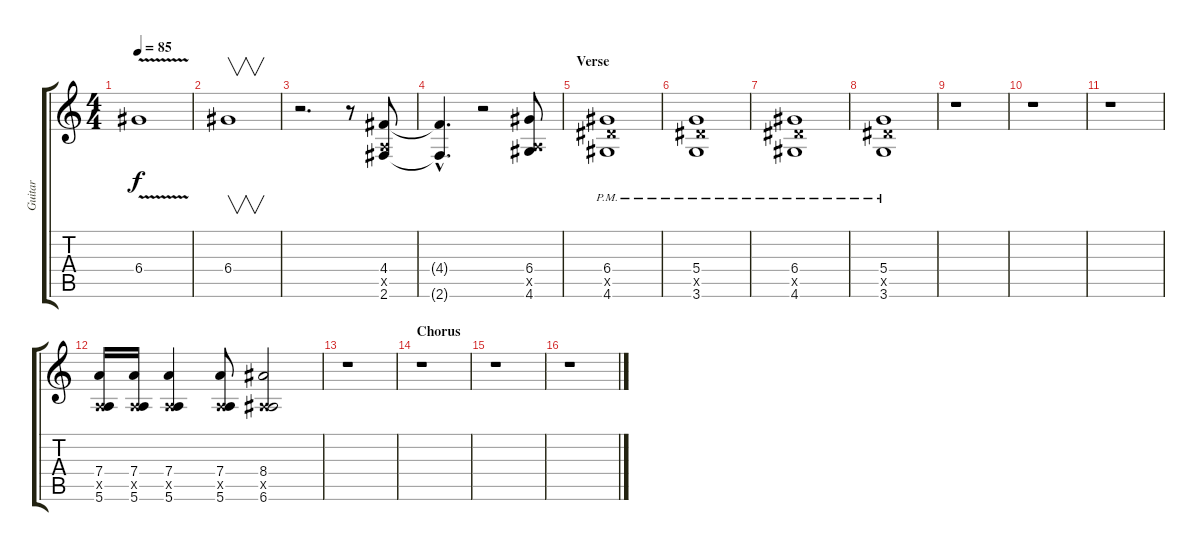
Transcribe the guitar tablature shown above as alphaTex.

\track ("Guitar" "Guitar") {instrument overdrivenguitar}
\staff {score tabs}
\tuning (E4 B3 G3 D3 A2 E2) {hide}
\ts (4 4)
\tempo 85
\clef g2
\ks c
6.4{v}.1{dy f} |
6.4.1{v} |
r.2{d} r.8 (4.4 0.5{x} 2.6).8 |
(4.4{hac t} 2.6{hac t}).4{d} r.2 (6.4 0.5{x} 4.6).8{balance 4} |
\section ("" "Verse")
(6.4{pm} 6.5{x} 4.6{pm}).1 |
(5.4{pm} 6.5{x} 3.6{pm}).1 |
(6.4{pm} 6.5{x} 4.6{pm}).1 |
(5.4{pm} 6.5{x} 3.6{pm}).1 |
r.1 |
r.1 |
r.1 |
(7.4 0.5{x} 5.6).16 (7.4 0.5{x} 5.6).16 (7.4 0.5{x} 5.6).4 (7.4 0.5{x} 5.6).8 (8.4 0.5{x} 6.6).2 |
r.1 |
\section ("" "Chorus")
r.1 |
r.1 |
r.1
